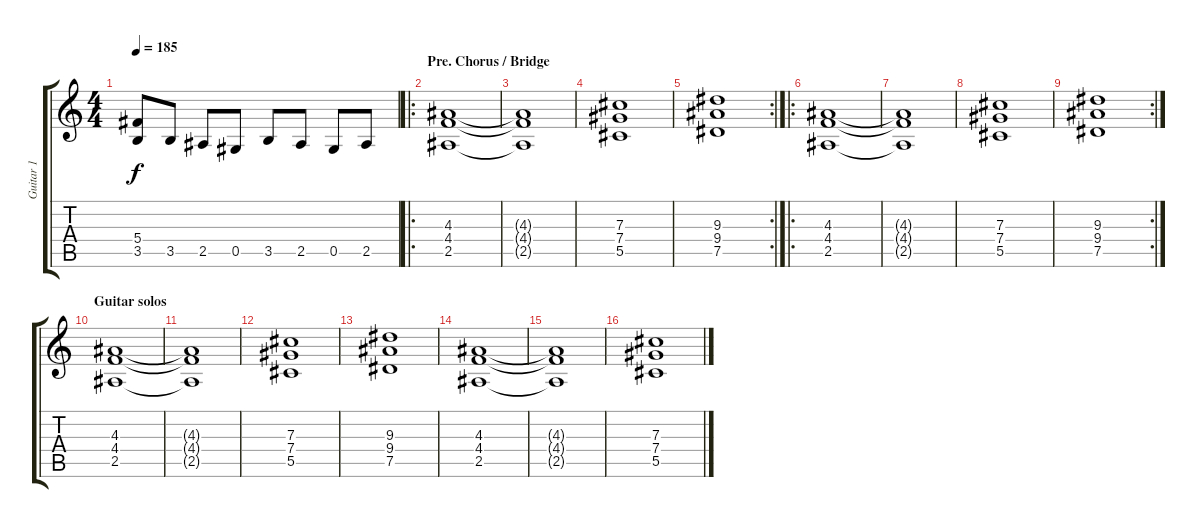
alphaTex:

\track ("Guitar 1" "Guitar 1") {instrument distortionguitar}
\staff {score tabs}
\tuning (Eb4 Bb3 Gb3 Db3 Ab2 Eb2) {hide}
\ts (4 4)
\tempo 185
\clef g2
\ks c
(5.4{t} 3.5{t}).8{dy f} 3.5.8 2.5.8 0.5.8 3.5.8 2.5.8 0.5.8 2.5.8 |
\ro
\section ("" "Pre. Chorus / Bridge")
(4.3 4.4 2.5).1{instrument distortionguitar} |
(4.3{t} 4.4{t} 2.5{t}).1 |
(7.3 7.4 5.5).1 |
\rc 2
(9.3 9.4 7.5).1 |
\ro
(4.3 4.4 2.5).1{instrument distortionguitar} |
(4.3{t} 4.4{t} 2.5{t}).1 |
(7.3 7.4 5.5).1 |
\rc 2
(9.3 9.4 7.5).1 |
\section ("" "Guitar solos")
(4.3 4.4 2.5).1 |
(4.3{t} 4.4{t} 2.5{t}).1 |
(7.3 7.4 5.5).1 |
(9.3 9.4 7.5).1 |
(4.3 4.4 2.5).1 |
(4.3{t} 4.4{t} 2.5{t}).1 |
(7.3 7.4 5.5).1
